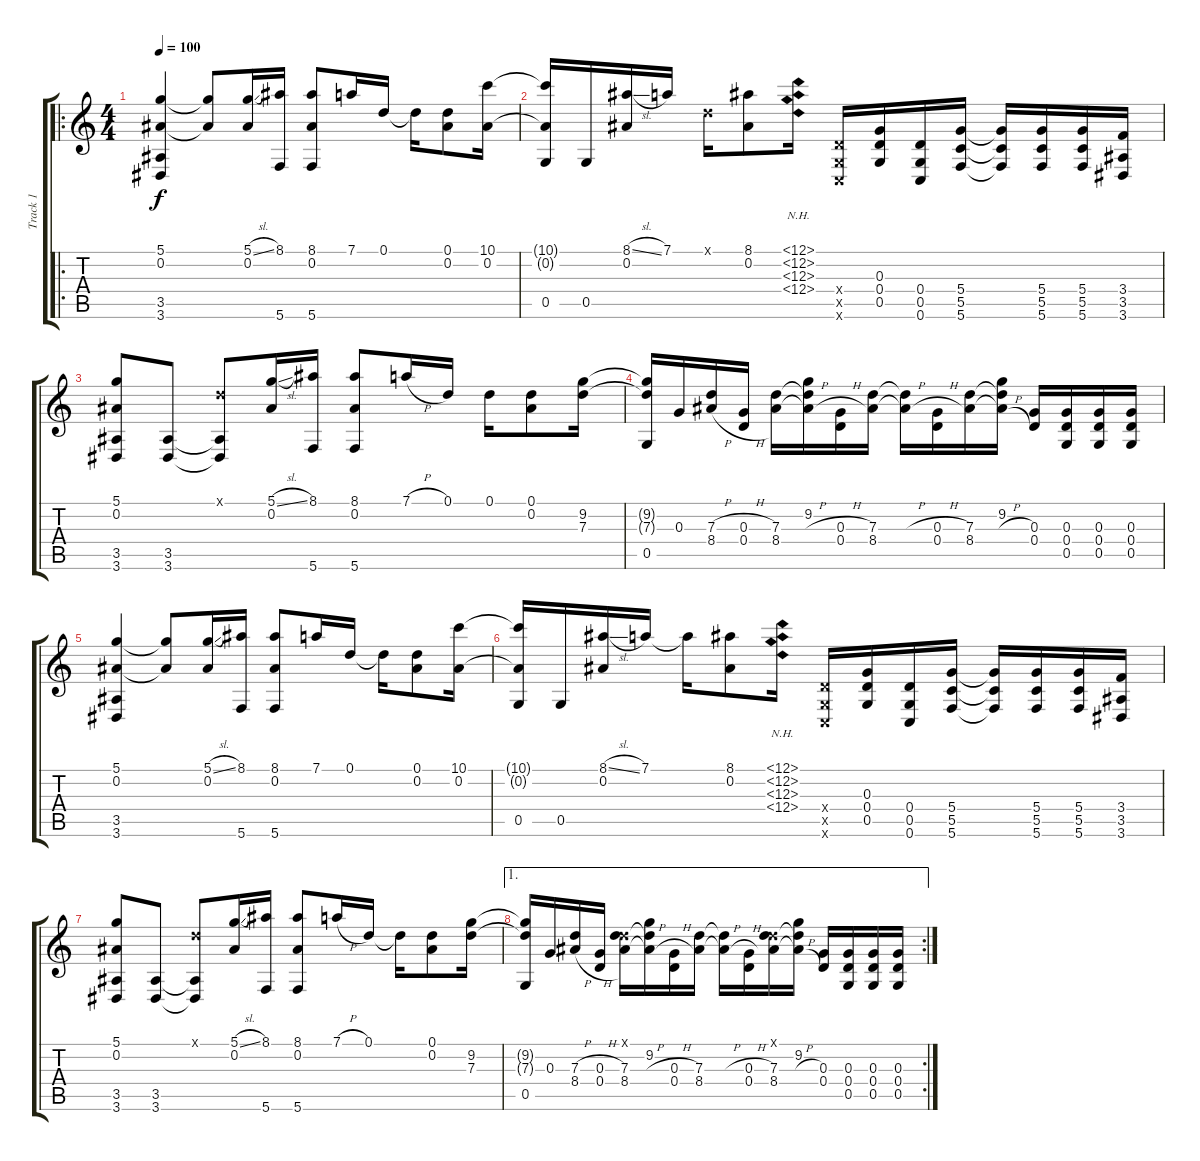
\track ("Track 1" "Track 1") {instrument acousticguitarsteel}
\staff {score tabs}
\tuning (D4 Bb3 G3 D3 G2 C2) {hide}
\ro
\ts (4 4)
\tempo 100
\clef g2
\ks c
(5.1 0.2 3.5 3.6).4{dy f} (5.1{t} 0.2{t}).8 (5.1{sl} 0.2).16 (8.1 5.6).16 (8.1 0.2 5.6).8 7.1.16 0.1.16 0.1{t}.16 (0.1 0.2).8 (10.1 0.2).16 |
(10.1{t} 0.2{t} 0.5).16 0.5.16 (8.1{sl} 0.2).16 7.1.16 0.1{x}.16 (8.1 0.2).8 (12.1{nh} 12.2{nh} 12.3{nh} 12.4{nh}).16 (0.4{x} 0.5{x} 0.6{x}).16 (0.3 0.4 0.5).16 (0.4 0.5 0.6).16 (5.4 5.5 5.6).16 (5.4{t} 5.5{t} 5.6{t}).16 (5.4 5.5 5.6).16 (5.4 5.5 5.6).16 (3.4 3.5 3.6).16 |
(5.1 0.2 3.5 3.6).8 (3.5 3.6).8 (0.1{x} 3.5{t} 3.6{t}).8 (5.1{sl} 0.2).16 (8.1 5.6).16 (8.1 0.2 5.6).8 7.1{h}.16 0.1.16 0.1.16 (0.1 0.2).8 (9.2 7.3).16 |
(9.2{t} 7.3{t} 0.5).16 0.3.16 (7.3{h} 8.4{h}).16 (0.3{h} 0.4{h}).16 (7.3 8.4).16 (9.2 7.3{h t} 8.4{h t}).16 (0.3{h} 0.4{h}).16 (7.3 8.4).16 (7.3{h t} 8.4{h t}).16 (0.3{h} 0.4{h}).16 (7.3 8.4).16 (9.2 7.3{h t} 8.4{h t}).16 (0.3 0.4).16 (0.3 0.4 0.5).16 (0.3 0.4 0.5).16 (0.3 0.4 0.5).16 |
(5.1 0.2 3.5 3.6).4 (5.1{t} 0.2{t}).8 (5.1{sl} 0.2).16 (8.1 5.6).16 (8.1 0.2 5.6).8 7.1.16 0.1.16 0.1{t}.16 (0.1 0.2).8 (10.1 0.2).16 |
(10.1{t} 0.2{t} 0.5).16 0.5.16 (8.1{sl} 0.2).16 7.1.16 7.1{t}.16 (8.1 0.2).8 (12.1{nh} 12.2{nh} 12.3{nh} 12.4{nh}).16 (0.4{x} 0.5{x} 0.6{x}).16 (0.3 0.4 0.5).16 (0.4 0.5 0.6).16 (5.4 5.5 5.6).16 (5.4{t} 5.5{t} 5.6{t}).16 (5.4 5.5 5.6).16 (5.4 5.5 5.6).16 (3.4 3.5 3.6).16 |
(5.1 0.2 3.5 3.6).8 (3.5 3.6).8 (0.1{x} 3.5{t} 3.6{t}).8 (5.1{sl} 0.2).16 (8.1 5.6).16 (8.1 0.2 5.6).8 7.1{h}.16 0.1.16 0.1{t}.16 (0.1 0.2).8 (9.2 7.3).16 |
\ae 1
\rc 2
(9.2{t} 7.3{t} 0.5).16 0.3.16 (7.3{h} 8.4{h}).16 (0.3{h} 0.4{h}).16 (0.1{x} 7.3 8.4).16 (9.2 7.3{h t} 8.4{h t}).16 (0.3{h} 0.4{h}).16 (7.3 8.4).16 (7.3{h t} 8.4{h t}).16 (0.3{h} 0.4{h}).16 (0.1{x} 7.3 8.4).16 (9.2 7.3{h t} 8.4{h t}).16 (0.3 0.4).16 (0.3 0.4 0.5).16 (0.3 0.4 0.5).16 (0.3 0.4 0.5).16
